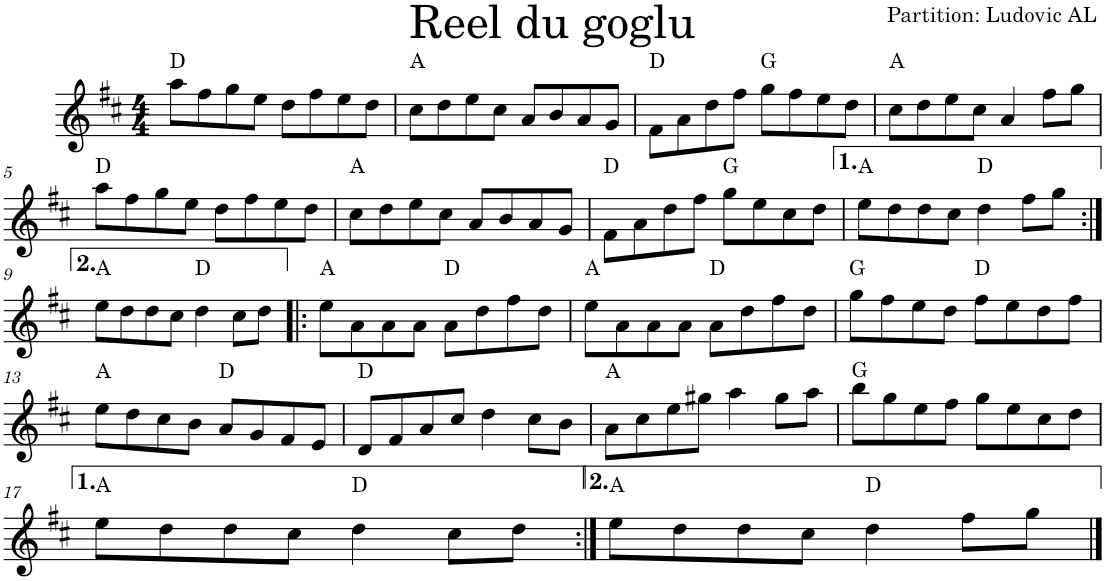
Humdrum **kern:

**kern	**harte
*part1	*part1
*staff1	*
*I"Violon	*
*I'Vln.	*
*clefG2	*
*k[f#c#]	*
*M4/4	*
=1	=1
8aa\L	D:maj
8ff#\	.
8gg\	.
8ee\J	.
8dd\L	.
8ff#\	.
8ee\	.
8dd\J	.
=2	=2
8cc#\L	A:maj
8dd\	.
8ee\	.
8cc#\J	.
8a/L	.
8b/	.
8a/	.
8g/J	.
=3	=3
8f#\L	D:maj
8a\	.
8dd\	.
8ff#\J	.
8gg\L	G:maj
8ff#\	.
8ee\	.
8dd\J	.
=4	=4
8cc#\L	A:maj
8dd\	.
8ee\	.
8cc#\J	.
4a/	.
8ff#\L	.
8gg\J	.
!!LO:LB:g=z
=5	=5
8aa\L	D:maj
8ff#\	.
8gg\	.
8ee\J	.
8dd\L	.
8ff#\	.
8ee\	.
8dd\J	.
=6	=6
8cc#\L	A:maj
8dd\	.
8ee\	.
8cc#\J	.
8a/L	.
8b/	.
8a/	.
8g/J	.
=7	=7
8f#\L	D:maj
8a\	.
8dd\	.
8ff#\J	.
8gg\L	G:maj
8ee\	.
8cc#\	.
8dd\J	.
=8	=8
8ee\L	A:maj
8dd\	.
8dd\	.
8cc#\J	.
4dd\	D:maj
8ff#\L	.
8gg\J	.
!!LO:LB:g=z
=9:|!	=9:|!
8ee\L	A:maj
8dd\	.
8dd\	.
8cc#\J	.
4dd\	D:maj
8cc#\L	.
8dd\J	.
=10!|:	=10!|:
8ee\L	A:maj
8a\	.
8a\	.
8a\J	.
8a\L	D:maj
8dd\	.
8ff#\	.
8dd\J	.
=11	=11
8ee\L	A:maj
8a\	.
8a\	.
8a\J	.
8a\L	D:maj
8dd\	.
8ff#\	.
8dd\J	.
=12	=12
8gg\L	G:maj
8ff#\	.
8ee\	.
8dd\J	.
8ff#\L	D:maj
8ee\	.
8dd\	.
8ff#\J	.
!!LO:LB:g=z
=13	=13
8ee\L	A:maj
8dd\	.
8cc#\	.
8b\J	.
8a/L	D:maj
8g/	.
8f#/	.
8e/J	.
=14	=14
8d/L	D:maj
8f#/	.
8a/	.
8cc#/J	.
4dd\	.
8cc#\L	.
8b\J	.
=15	=15
8a\L	A:maj
8cc#\	.
8ee\	.
8gg#X\J	.
4aa\	.
8gg#\L	.
8aa\J	.
=16	=16
8bb\L	G:maj
8gg\	.
8ee\	.
8ff#\J	.
8gg\L	.
8ee\	.
8cc#\	.
8dd\J	.
!!LO:LB:g=z
=17	=17
8ee\L	A:maj
8dd\	.
8dd\	.
8cc#\J	.
4dd\	D:maj
8cc#\L	.
8dd\J	.
=18:|!	=18:|!
8ee\L	A:maj
8dd\	.
8dd\	.
8cc#\J	.
4dd\	D:maj
8ff#\L	.
8gg\J	.
==	==
*-	*-
